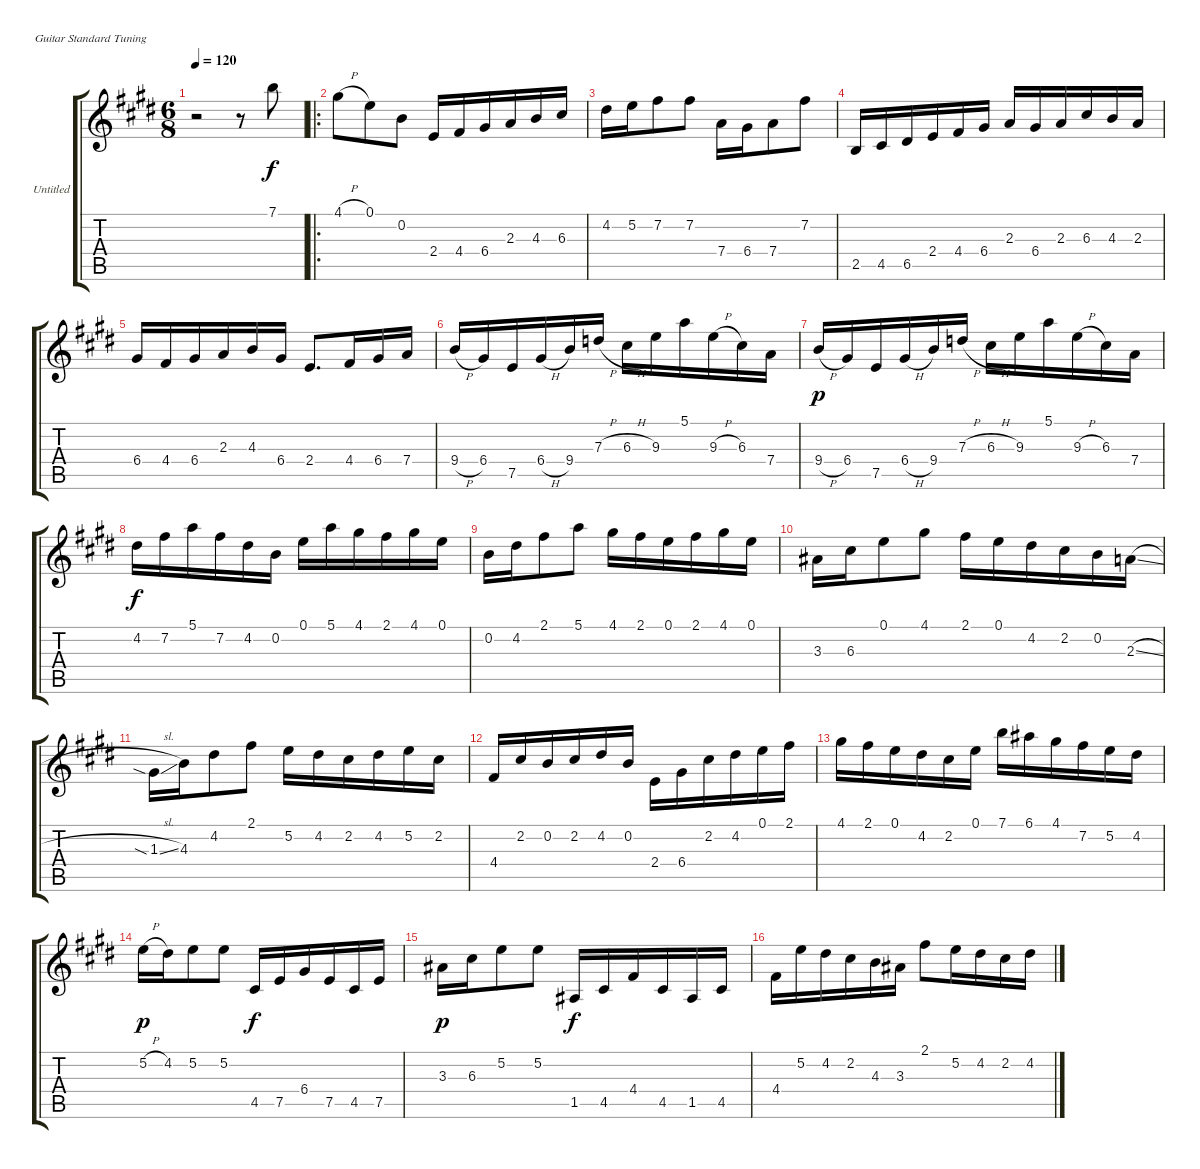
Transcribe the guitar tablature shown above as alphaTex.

\bracketExtendMode groupsimilarinstruments
\firstSystemTrackNameOrientation horizontal
\otherSystemsTrackNameOrientation horizontal
\track ("Untitled" "Untitled") {instrument electricguitarjazz}
\staff {score tabs}
\tuning (E4 B3 G3 D3 A2 E2)
\ts (6 8)
\tempo 120
\clef g2
\ks e
r.2{dy f instrument electricguitarjazz} r.8 7.1.8 |
\ro
4.1{h}.8 0.1.8 0.2.8 2.4.16 4.4.16 6.4.16 2.3.16 4.3.16 6.3.16 |
4.2.16 5.2.16 7.2.8 7.2.8 7.4.16 6.4.16 7.4.8 7.2.8 |
2.5.16 4.5.16 6.5.16 2.4.16 4.4.16 6.4.16 2.3.16 6.4.16 2.3.16 6.3.16 4.3.16 2.3.16 |
6.4.16 4.4.16 6.4.16 2.3.16 4.3.16 6.4.16 2.4.8{d} 4.4.16 6.4.16 7.4.16 |
9.4{h}.16 6.4.16 7.5.16 6.4{h}.16 9.4.16 7.3{h}.16 6.3{h}.16 9.3.16 5.1.16 9.3{h}.16 6.3.16 7.4.16 |
9.4{h}.16{dy p} 6.4.16 7.5.16 6.4{h}.16 9.4.16 7.3{h}.16 6.3{h}.16 9.3.16 5.1.16 9.3{h}.16 6.3.16 7.4.16 |
4.2.16{dy f} 7.2.16 5.1.16 7.2.16 4.2.16 0.2.16 0.1.16 5.1.16 4.1.16 2.1.16 4.1.16 0.1.16 |
0.2.16 4.2.16 2.1.8 5.1.8 4.1.16 2.1.16 0.1.16 2.1.16 4.1.16 0.1.16 |
3.3.16 6.3.16 0.1.8 4.1.8 2.1.16 0.1.16 4.2.16 2.2.16 0.2.16 2.3{sl}.16 |
1.3{sia sl}.16 4.3.16 4.2.8 2.1.8 5.2.16 4.2.16 2.2.16 4.2.16 5.2.16 2.2.16 |
4.4.16 2.2.16 0.2.16 2.2.16 4.2.16 0.2.16 2.4.16 6.4.16 2.2.16 4.2.16 0.1.16 2.1.16 |
4.1.16 2.1.16 0.1.16 4.2.16 2.2.16 0.1.16 7.1.16 6.1.16 4.1.16 7.2.16 5.2.16 4.2.16 |
5.2{h}.16{dy p} 4.2.16 5.2.8 5.2.8 4.5.16{dy f} 7.5.16 6.4.16 7.5.16 4.5.16 7.5.16 |
3.3.16{dy p} 6.3.16 5.2.8 5.2.8 1.5.16{dy f} 4.5.16 4.4.16 4.5.16 1.5.16 4.5.16 |
4.4.16 5.2.16 4.2.16 2.2.16 4.3.16 3.3.16 2.1.8 5.2.16 4.2.16 2.2.16 4.2.16
